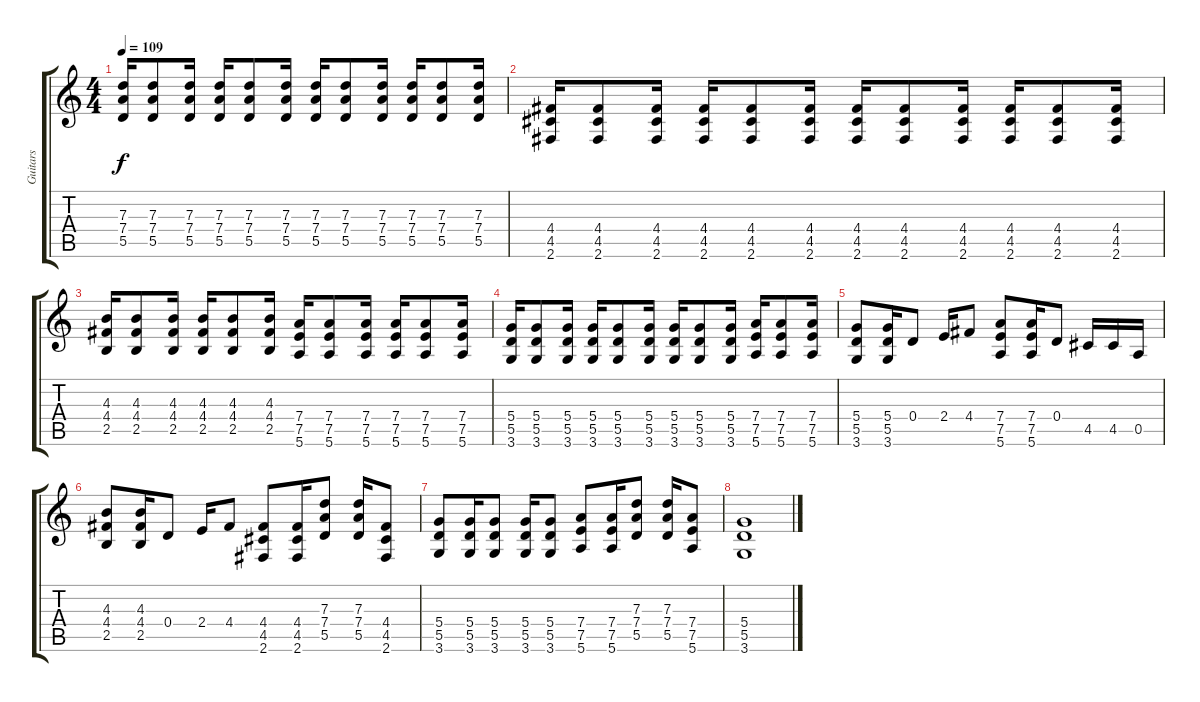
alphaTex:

\track ("Guitars" "Guitars") {instrument distortionguitar}
\staff {score tabs}
\tuning (E4 B3 G3 D3 A2 E2) {hide}
\ts (4 4)
\tempo 109
\clef g2
\ks c
(7.3 7.4 5.5).16{dy f} (7.3 7.4 5.5).8 (7.3 7.4 5.5).16 (7.3 7.4 5.5).16 (7.3 7.4 5.5).8 (7.3 7.4 5.5).16 (7.3 7.4 5.5).16 (7.3 7.4 5.5).8 (7.3 7.4 5.5).16 (7.3 7.4 5.5).16 (7.3 7.4 5.5).8 (7.3 7.4 5.5).16 |
(4.4 4.5 2.6).16 (4.4 4.5 2.6).8 (4.4 4.5 2.6).16 (4.4 4.5 2.6).16 (4.4 4.5 2.6).8 (4.4 4.5 2.6).16 (4.4 4.5 2.6).16 (4.4 4.5 2.6).8 (4.4 4.5 2.6).16 (4.4 4.5 2.6).16 (4.4 4.5 2.6).8 (4.4 4.5 2.6).16 |
(4.3 4.4 2.5).16 (4.3 4.4 2.5).8 (4.3 4.4 2.5).16 (4.3 4.4 2.5).16 (4.3 4.4 2.5).8 (4.3 4.4 2.5).16 (7.4 7.5 5.6).16 (7.4 7.5 5.6).8 (7.4 7.5 5.6).16 (7.4 7.5 5.6).16 (7.4 7.5 5.6).8 (7.4 7.5 5.6).16 |
(5.4 5.5 3.6).16 (5.4 5.5 3.6).8 (5.4 5.5 3.6).16 (5.4 5.5 3.6).16 (5.4 5.5 3.6).8 (5.4 5.5 3.6).16 (5.4 5.5 3.6).16 (5.4 5.5 3.6).8 (5.4 5.5 3.6).16 (7.4 7.5 5.6).16 (7.4 7.5 5.6).8 (7.4 7.5 5.6).16 |
(5.4 5.5 3.6).8 (5.4 5.5 3.6).16 0.4.8 2.4.16 4.4.8 (7.4 7.5 5.6).8 (7.4 7.5 5.6).16 0.4.8 4.5.16 4.5.16 0.5.16 |
(4.3 4.4 2.5).8 (4.3 4.4 2.5).16 0.4.8 2.4.16 4.4.8 (4.4 4.5 2.6).8 (4.4 4.5 2.6).16 (7.3 7.4 5.5).8 (7.3 7.4 5.5).16 (4.4 4.5 2.6).8 |
(5.4 5.5 3.6).8 (5.4 5.5 3.6).16 (5.4 5.5 3.6).8 (5.4 5.5 3.6).16 (5.4 5.5 3.6).8 (7.4 7.5 5.6).8 (7.4 7.5 5.6).16 (7.3 7.4 5.5).8 (7.3 7.4 5.5).16 (7.4 7.5 5.6).8 |
(5.4 5.5 3.6).1
